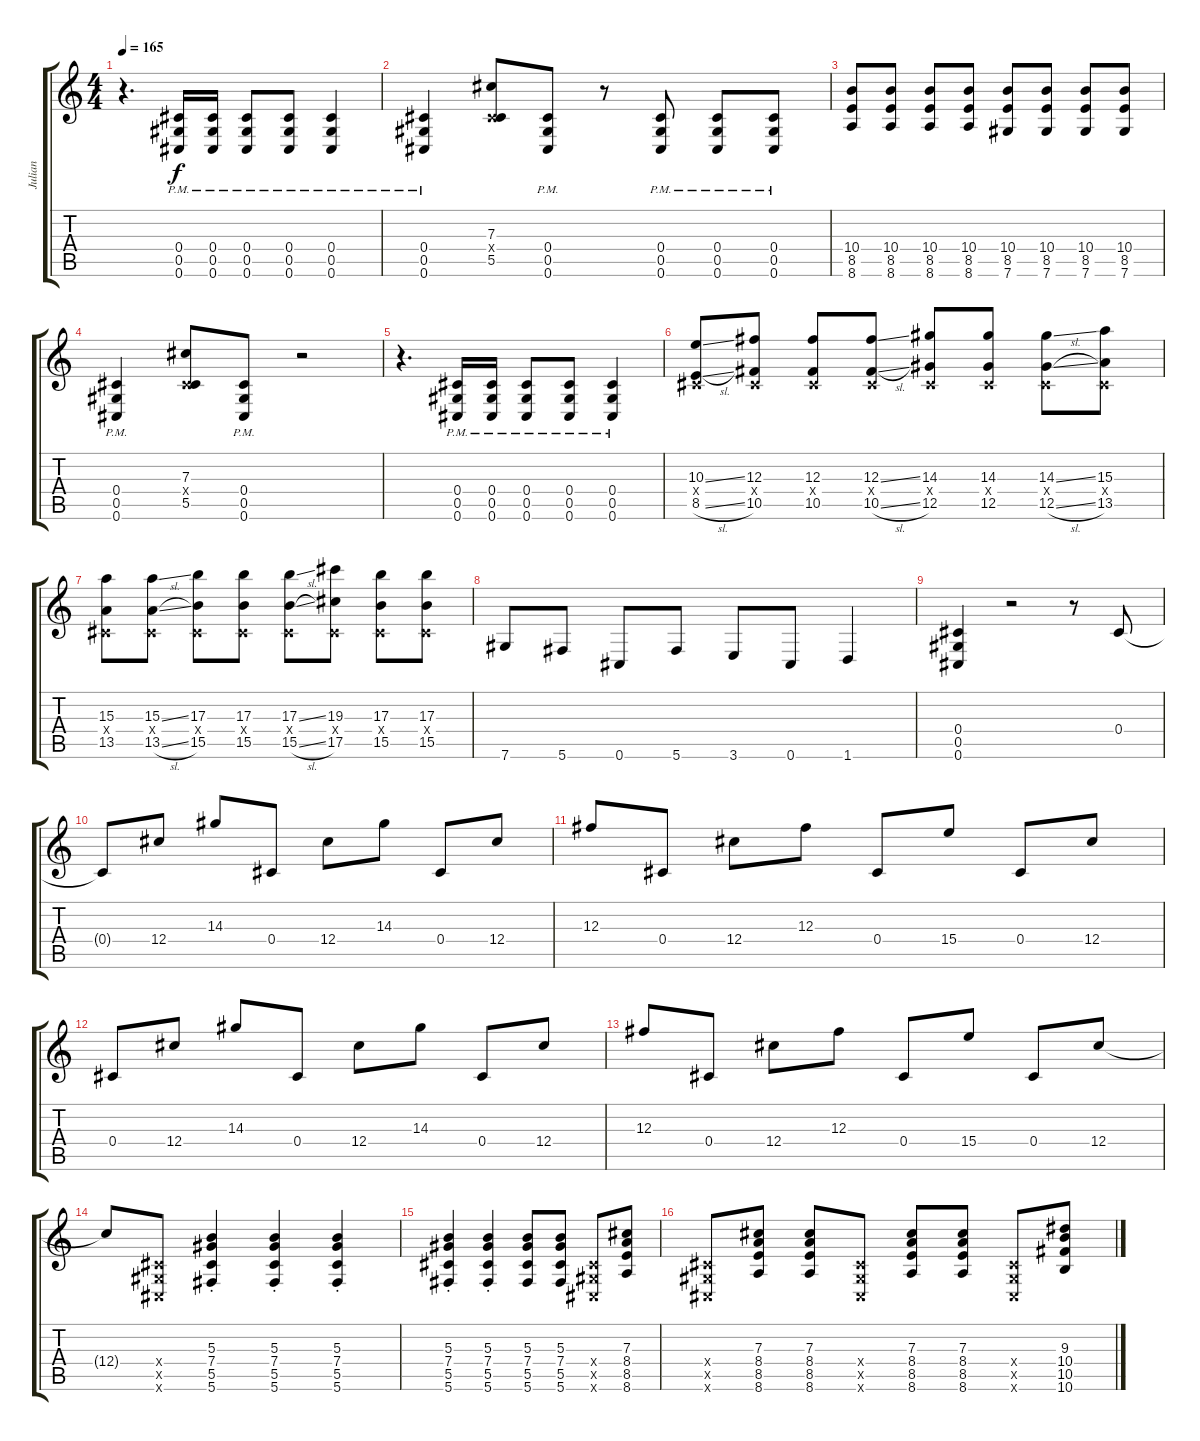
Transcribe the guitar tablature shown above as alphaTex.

\track ("Julian" "Julian") {instrument overdrivenguitar}
\staff {score tabs}
\tuning (Eb4 Bb3 Gb3 Db3 Ab2 Db2) {hide}
\ts (4 4)
\tempo 165
\clef g2
\ks c
r.4{d dy f} (0.4{pm} 0.5{pm} 0.6{pm}).16 (0.4{pm} 0.5{pm} 0.6{pm}).16 (0.4{pm} 0.5{pm} 0.6{pm}).8 (0.4{pm} 0.5{pm} 0.6{pm}).8 (0.4{pm} 0.5{pm} 0.6{pm}).4 |
(0.4{pm} 0.5{pm} 0.6{pm}).4 (7.3 0.4{x} 5.5).8 (0.4{pm} 0.5{pm} 0.6{pm}).8 r.8 (0.4{pm} 0.5{pm} 0.6{pm}).8 (0.4{pm} 0.5{pm} 0.6{pm}).8 (0.4{pm} 0.5{pm} 0.6{pm}).8 |
(10.4 8.5 8.6).8 (10.4 8.5 8.6).8 (10.4 8.5 8.6).8 (10.4 8.5 8.6).8 (10.4 8.5 7.6).8 (10.4 8.5 7.6).8 (10.4 8.5 7.6).8 (10.4 8.5 7.6).8 |
(0.4{pm} 0.5{pm} 0.6{pm}).4 (7.3 0.4{x} 5.5).8 (0.4{pm} 0.5{pm} 0.6{pm}).8 r.2 |
r.4{d} (0.4{pm} 0.5{pm} 0.6{pm}).16 (0.4{pm} 0.5{pm} 0.6{pm}).16 (0.4{pm} 0.5{pm} 0.6{pm}).8 (0.4{pm} 0.5{pm} 0.6{pm}).8 (0.4{pm} 0.5{pm} 0.6{pm}).4 |
(10.3{ss} 0.4{x} 8.5{sl}).8 (12.3 0.4{x} 10.5).8 (12.3 0.4{x} 10.5).8 (12.3{ss} 0.4{x} 10.5{sl}).8 (14.3 0.4{x} 12.5).8 (14.3 0.4{x} 12.5).8 (14.3{ss} 0.4{x} 12.5{sl}).8 (15.3 0.4{x} 13.5).8 |
(15.3 0.4{x} 13.5).8 (15.3{ss} 0.4{x} 13.5{sl}).8 (17.3 0.4{x} 15.5).8 (17.3 0.4{x} 15.5).8 (17.3{ss} 0.4{x} 15.5{sl}).8 (19.3 0.4{x} 17.5).8 (17.3 0.4{x} 15.5).8 (17.3 0.4{x} 15.5).8 |
7.6.8 5.6.8 0.6.8 5.6.8 3.6.8 0.6.8 1.6.4 |
(0.4 0.5 0.6).4 r.2 r.8 0.4.8 |
0.4{t}.8 12.4.8 14.3.8 0.4.8 12.4.8 14.3.8 0.4.8 12.4.8 |
12.3.8 0.4.8 12.4.8 12.3.8 0.4.8 15.4.8 0.4.8 12.4.8 |
0.4.8 12.4.8 14.3.8 0.4.8 12.4.8 14.3.8 0.4.8 12.4.8 |
12.3.8 0.4.8 12.4.8 12.3.8 0.4.8 15.4.8 0.4.8 12.4.8 |
12.4{t}.8 (0.4{x} 0.5{x} 0.6{x}).8 (5.3{st} 7.4{st} 5.5{st} 5.6{st}).4 (5.3{st} 7.4{st} 5.5{st} 5.6{st}).4 (5.3{st} 7.4{st} 5.5{st} 5.6{st}).4 |
(5.3{st} 7.4{st} 5.5{st} 5.6{st}).4 (5.3{st} 7.4{st} 5.5{st} 5.6{st}).4 (5.3 7.4 5.5 5.6).8 (5.3 7.4 5.5 5.6).8 (0.4{x} 0.5{x} 0.6{x}).8 (7.3 8.4 8.5 8.6).8 |
(0.4{x} 0.5{x} 0.6{x}).8 (7.3 8.4 8.5 8.6).8 (7.3 8.4 8.5 8.6).8 (0.4{x} 0.5{x} 0.6{x}).8 (7.3 8.4 8.5 8.6).8 (7.3 8.4 8.5 8.6).8 (0.4{x} 0.5{x} 0.6{x}).8 (9.3 10.4 10.5 10.6).8
